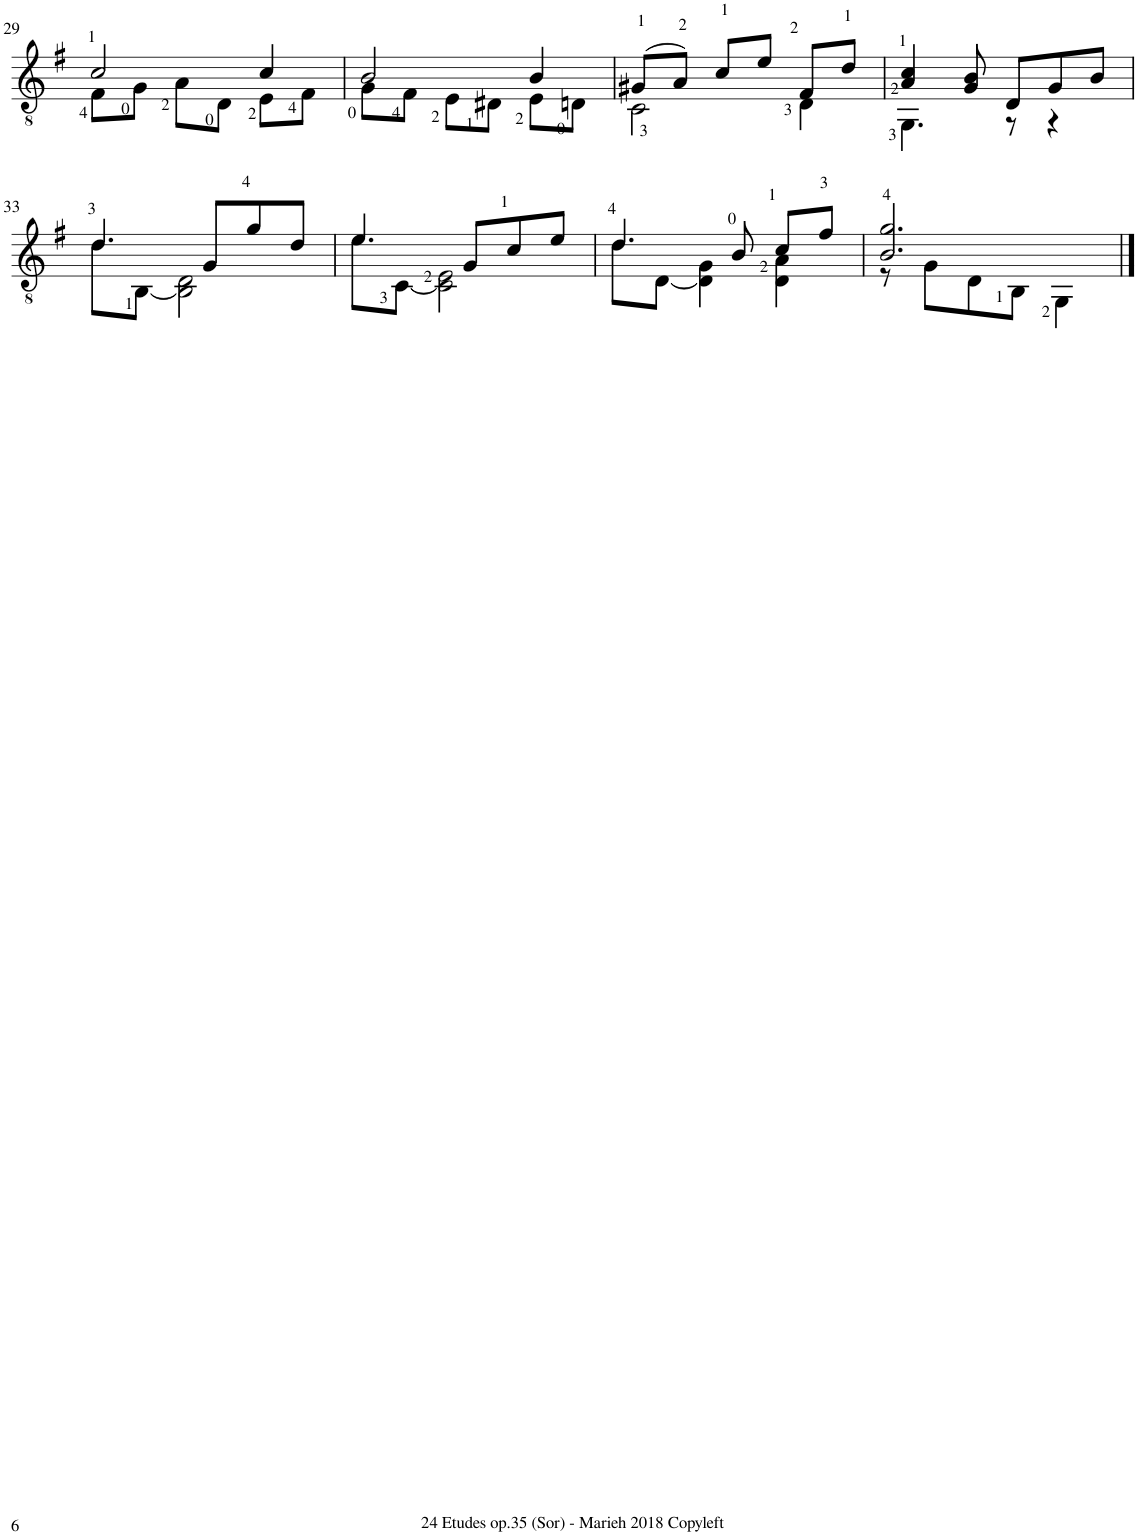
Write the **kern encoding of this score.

**kern
*part1
*staff1
*I"Guitare classique
!!LO:PB:g=z
*clefGv2
*k[f#]
*M3/4
=29
*^
2c/	8F#\L
.	8G\J
.	8A\L
.	8D\J
4c/	8E\L
.	8F#\J
=30	=30
2B/	8G\L
.	8F#\J
.	8E\L
.	8D#X\J
4B/	8E\L
.	8Dn\J
=31	=31
(8G#X/L	2C\
8A/J)	.
8c/L	.
8e/J	.
8F#/L	4D\
8d/J	.
=32	=32
4A/ 4c/	4.GG\
8G/ 8B/	.
8D/L	8r
8G/	4r
8B/J	.
!!LO:LB:g=z	!!
=33	=33
4.d/	8d\L
.	[8BB\J
.	2BB\] 2D\
8G/L	.
8g/	.
8d/J	.
=34	=34
4.e/	8e\L
.	[8C\J
.	2C\] 2E\
8G/L	.
8c/	.
8e/J	.
=35	=35
4.d/	8d\L
.	[8D\J
.	4D\] 4G\
8B/	.
8c/L	4D\ 4A\
8f#/J	.
=36	=36
2.B/ 2.g/	8r
.	8G\L
.	8D\
.	8BB\J
.	4GG\
*v	*v
==
*-
